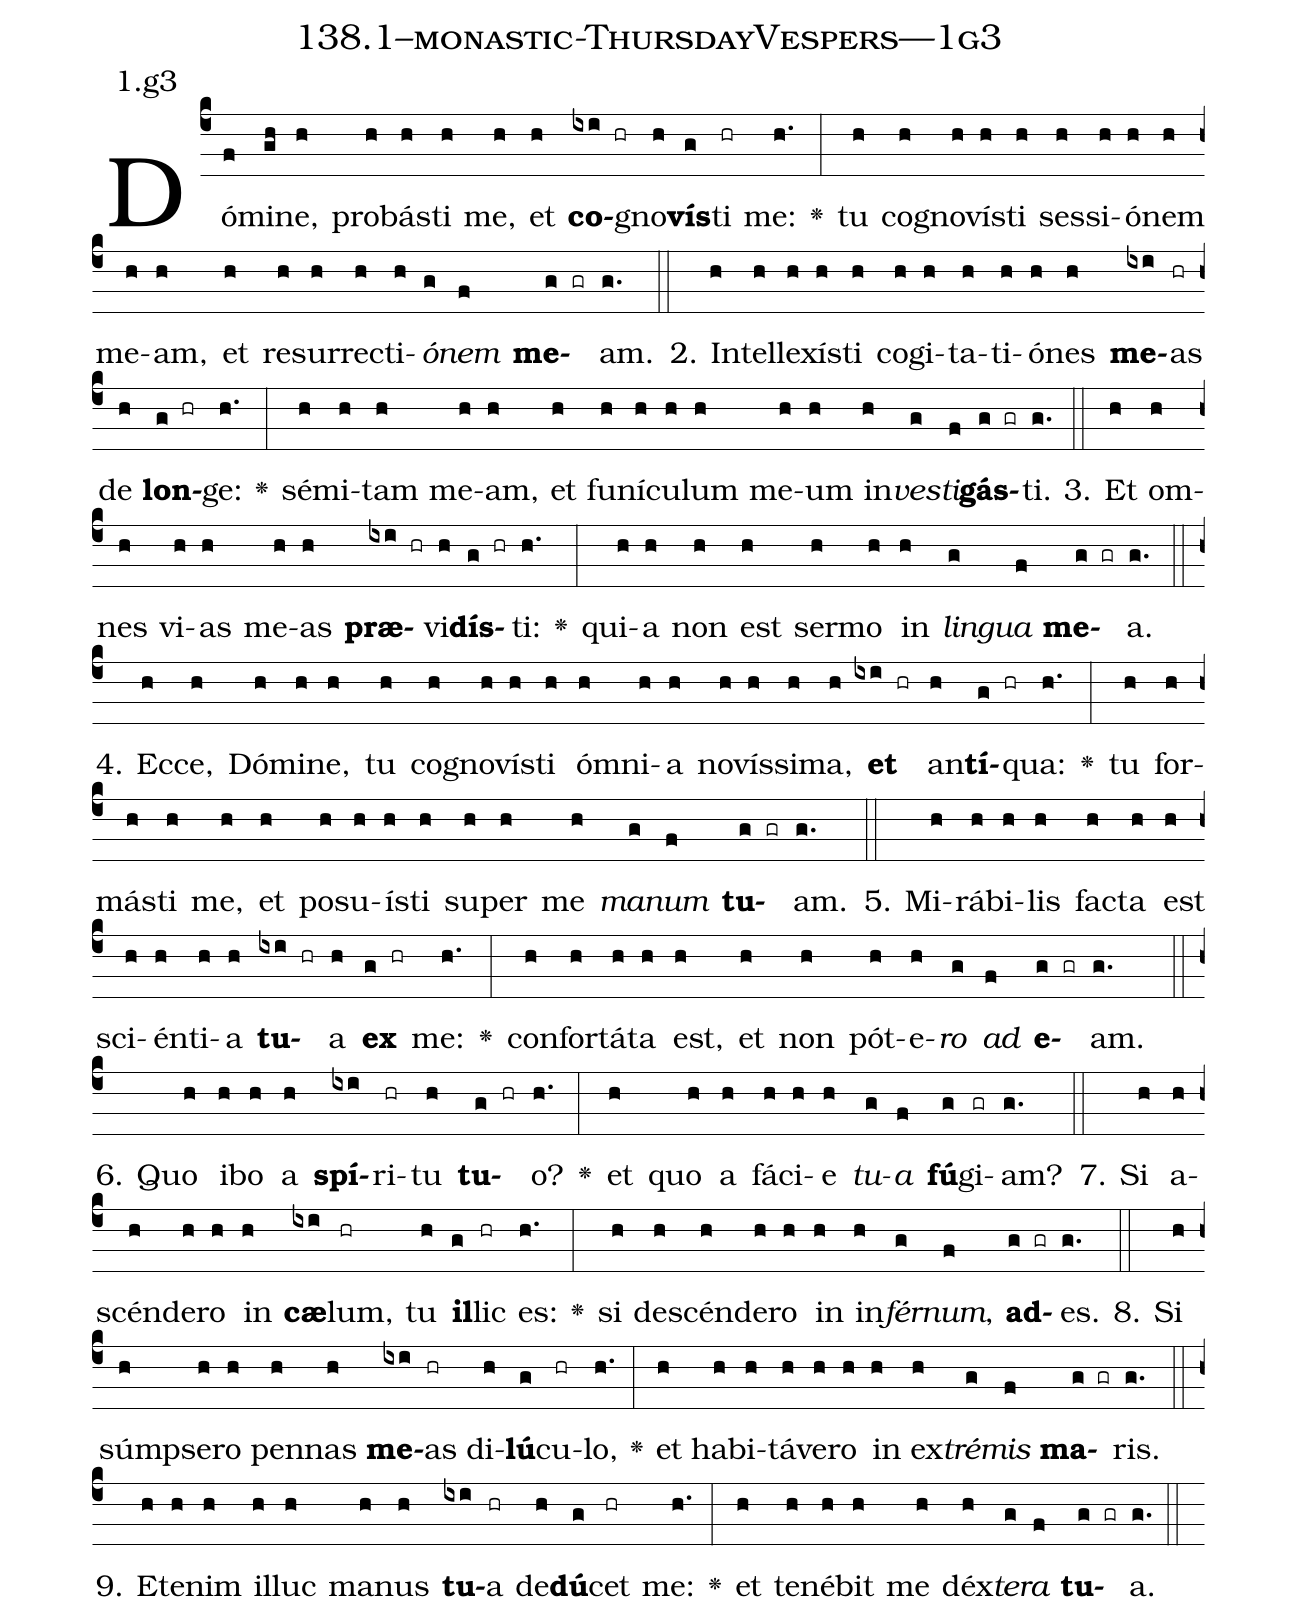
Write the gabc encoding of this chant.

name: 138.1--monastic-ThursdayVespers---1g3;
annotation: 1.g3;
%%
(c4)Dó(f)mi(gh)ne,(h) pro(h)bás(h)ti(h) me,(h) et(h) <b>co</b>(ixi hr)gno(h)<b>vís</b>(g)ti(hr) me:(h.) <v>\greheightstar</v>(:) tu(h) co(h)gno(h)vís(h)ti(h) ses(h)si(h)ó(h)nem(h) me(h)am,(h) et(h) re(h)sur(h)rec(h)ti(h)<i>ó</i>(g)<i>nem</i>(f) <b>me</b>(g gr)am.(g.) (::)
2. In(h)tel(h)le(h)xís(h)ti(h) co(h)gi(h)ta(h)ti(h)ó(h)nes(h) <b>me</b>(ixi)as(hr) de(h) <b>lon</b>(g hr)ge:(h.) <v>\greheightstar</v>(:) sé(h)mi(h)tam(h) me(h)am,(h) et(h) fu(h)ní(h)cu(h)lum(h) me(h)um(h) in(h)<i>ves</i>(g)<i>ti</i>(f)<b>gás</b>(g gr)ti.(g.) (::)
3. Et(h) om(h)nes(h) vi(h)as(h) me(h)as(h) <b>præ</b>(ixi hr)vi(h)<b>dís</b>(g hr)ti:(h.) <v>\greheightstar</v>(:) qui(h)a(h) non(h) est(h) ser(h)mo(h) in(h) <i>lin</i>(g)<i>gua</i>(f) <b>me</b>(g gr)a.(g.) (::)
4. Ec(h)ce,(h) Dó(h)mi(h)ne,(h) tu(h) co(h)gno(h)vís(h)ti(h) óm(h)ni(h)a(h) no(h)vís(h)si(h)ma,(h) <b>et</b>(ixi hr) an(h)<b>tí</b>(g hr)qua:(h.) <v>\greheightstar</v>(:) tu(h) for(h)más(h)ti(h) me,(h) et(h) po(h)su(h)ís(h)ti(h) su(h)per(h) me(h) <i>ma</i>(g)<i>num</i>(f) <b>tu</b>(g gr)am.(g.) (::)
5. Mi(h)rá(h)bi(h)lis(h) fac(h)ta(h) est(h) sci(h)én(h)ti(h)a(h) <b>tu</b>(ixi hr)a(h) <b>ex</b>(g hr) me:(h.) <v>\greheightstar</v>(:) con(h)for(h)tá(h)ta(h) est,(h) et(h) non(h) pót(h)e(h)<i>ro</i>(g) <i>ad</i>(f) <b>e</b>(g gr)am.(g.) (::)
6. Quo(h) i(h)bo(h) a(h) <b>spí</b>(ixi)ri(hr)tu(h) <b>tu</b>(g hr)o?(h.) <v>\greheightstar</v>(:) et(h) quo(h) a(h) fá(h)ci(h)e(h) <i>tu</i>(g)<i>a</i>(f) <b>fú</b>(g)gi(gr)am?(g.) (::)
7. Si(h) a(h)scén(h)de(h)ro(h) in(h) <b>cæ</b>(ixi)lum,(hr) tu(h) <b>il</b>(g)lic(hr) es:(h.) <v>\greheightstar</v>(:) si(h) de(h)scén(h)de(h)ro(h) in(h) in(h)<i>fér</i>(g)<i>num</i>,(f) <b>ad</b>(g gr)es.(g.) (::)
8. Si(h) súmp(h)se(h)ro(h) pen(h)nas(h) <b>me</b>(ixi)as(hr) di(h)<b>lú</b>(g)cu(hr)lo,(h.) <v>\greheightstar</v>(:) et(h) ha(h)bi(h)tá(h)ve(h)ro(h) in(h) ex(h)<i>tré</i>(g)<i>mis</i>(f) <b>ma</b>(g gr)ris.(g.) (::)
9. Et(h)e(h)nim(h) il(h)luc(h) ma(h)nus(h) <b>tu</b>(ixi)a(hr) de(h)<b>dú</b>(g)cet(hr) me:(h.) <v>\greheightstar</v>(:) et(h) te(h)né(h)bit(h) me(h) déx(h)<i>te</i>(g)<i>ra</i>(f) <b>tu</b>(g gr)a.(g.) (::)
